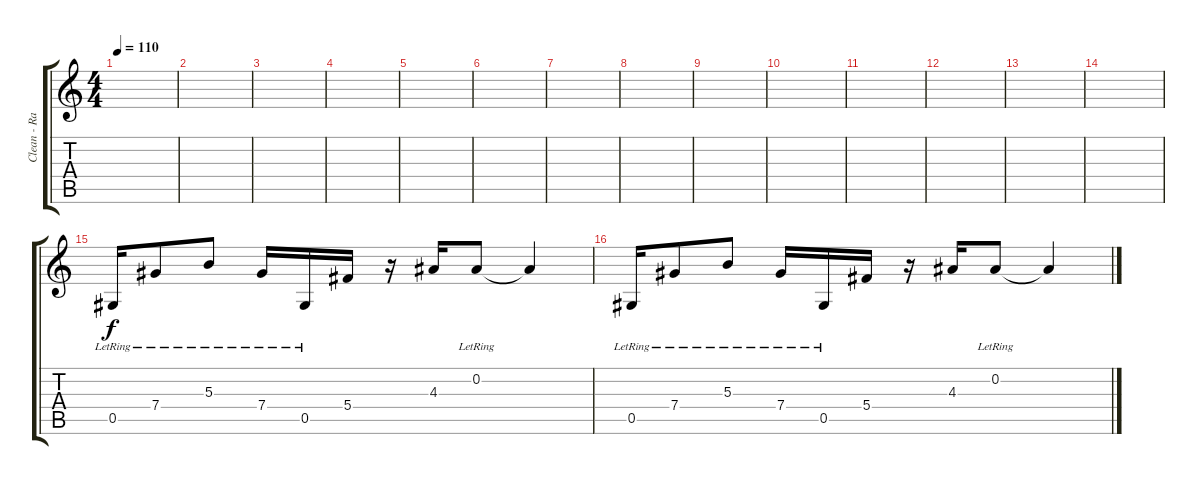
\track ("Clean - Randy" "Clean - Ra") {instrument electricguitarclean}
\staff {score tabs}
\tuning (Eb4 Bb3 Gb3 Db3 Ab2 Eb2) {hide}
\ts (4 4)
\tempo 110
\tempo 80
\tempo 110
\clef g2
\ks c
|
|
|
|
|
|
|
|
|
|
|
|
|
|
0.5{lr}.16 7.4{lr}.8 5.3{lr}.8 7.4{lr}.16 0.5{lr}.16 5.4.16 r.16 4.3.16 0.2{lr}.8 0.2{t}.4 |
0.5{lr}.16 7.4{lr}.8 5.3{lr}.8 7.4{lr}.16 0.5{lr}.16 5.4.16 r.16 4.3.16 0.2{lr}.8 0.2{t}.4
